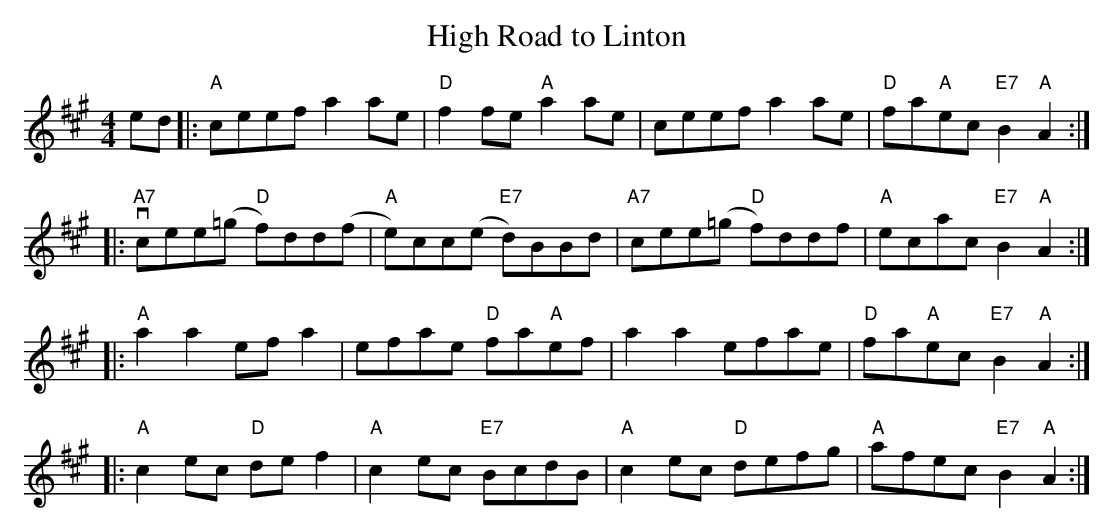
X:1
T: High Road to Linton
K: A
M: 4/4
L: 1/8
ed|:"A"ceef a2 ae|"D"f2 fe "A"a2 ae|ceef a2 ae|"D"fa"A"ec "E7"B2 "A"A2:|
|:"A7"vcee(=g "D"f)dd(f|"A"e)cc(e "E7"d)BBd |"A7"cee(=g "D"f)ddf|"A"ecac "E7"B2 "A"A2:|
|:"A"a2 a2 ef a2|efae "D"fa"A"ef|a2 a2 efae|"D"fa"A"ec "E7"B2"A"A2:|
|:"A"c2 ec "D"de f2|"A"c2 ec "E7"BcdB|"A"c2ec "D"defg|"A"afec "E7"B2 "A"A2:|
